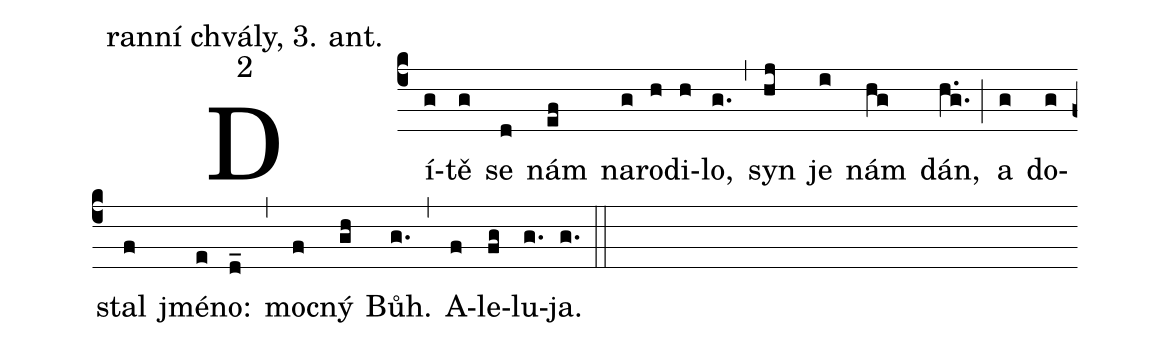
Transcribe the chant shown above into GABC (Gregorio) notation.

office-part: ranní chvály, 3. ant.;
mode: 2;
%%
(c4)
Dí(g)tě(g) se(d) nám(ef) na(g)ro(h)di(h)lo,(g.) (,)
syn(hj) je(i) nám(hg) dán,(h.g.) (;)
a(g) do(g)stal(f) jmé(e)no:(d_) (,)
moc(f)ný(gh) Bůh.(g.) (,)
A(f)le(fg)lu(g.)ja.(g.) (::)
